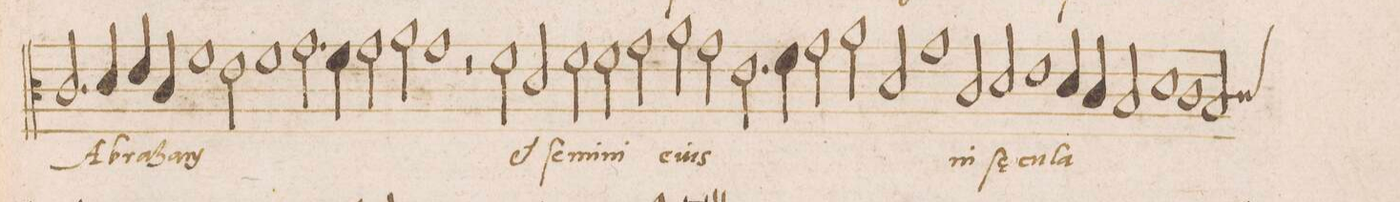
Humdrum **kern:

**kern	**text	**text
*I"ALTVS	*	*
*clefC3	*	*
*k[]	*	*
*met(c|)	*	*
*M2/1	*	*
2.c/	A-	.
4d/	-bra-	.
4e/	.	.
4c/	-ham	.
1f\	.	.
=142	=142	=142
2e\	.	.
1f	.	.
=143	=143	=143
2.g\	.	.
4f\	.	.
2g\	.	.
2a\	.	.
=144	=144	=144
1g	.	.
2r	.	.
2f\	et	.
=145	=145	=145
2d/	ſe-	.
2f\	-mi-	.
2f\	-ni	.
2g\	.	.
=146	=146	=146
2a\	e-	.
2g\	-ius	.
2.e\	.	.
4f\	.	.
=147	=147	=147
2g\	.	.
2a\	.	.
2d/	.	.
1g\	.	.
=148	=148	=148
2c/	in	.
2d/	ſae-	.
1e\	-cu-	.
=149	=149	=149
4d/	-la	.
4c/	.	.
2B/	.	.
1d\	.	.
=150	=150	=150
1c	.	.
*custos:c	*	*
2B/	.	.
=151	=151	=151
*-	*-	*-
